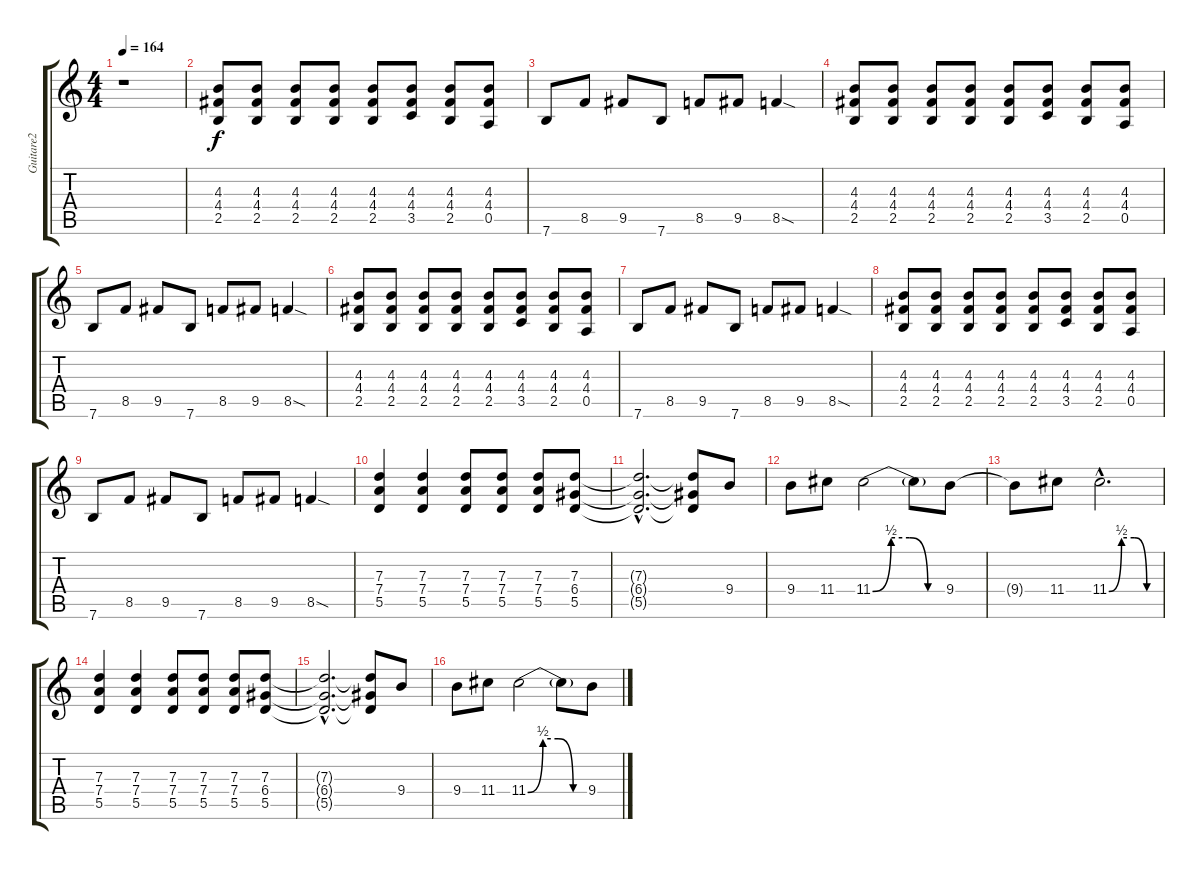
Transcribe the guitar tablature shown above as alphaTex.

\track ("Guitare2" "Guitare2") {instrument distortionguitar}
\staff {score tabs}
\tuning (E4 B3 G3 D3 A2 E2) {hide}
\ts (4 4)
\tempo 164
\clef g2
\ks c
r.1{dy f instrument distortionguitar} |
(4.3 4.4 2.5).8 (4.3 4.4 2.5).8 (4.3 4.4 2.5).8 (4.3 4.4 2.5).8 (4.3 4.4 2.5).8 (4.3 4.4 3.5).8 (4.3 4.4 2.5).8 (4.3 4.4 0.5).8 |
7.6.8 8.5.8 9.5.8 7.6.8 8.5.8 9.5.8 8.5{sod}.4 |
(4.3 4.4 2.5).8 (4.3 4.4 2.5).8 (4.3 4.4 2.5).8 (4.3 4.4 2.5).8 (4.3 4.4 2.5).8 (4.3 4.4 3.5).8 (4.3 4.4 2.5).8 (4.3 4.4 0.5).8 |
7.6.8 8.5.8 9.5.8 7.6.8 8.5.8 9.5.8 8.5{sod}.4 |
(4.3 4.4 2.5).8 (4.3 4.4 2.5).8 (4.3 4.4 2.5).8 (4.3 4.4 2.5).8 (4.3 4.4 2.5).8 (4.3 4.4 3.5).8 (4.3 4.4 2.5).8 (4.3 4.4 0.5).8 |
7.6.8 8.5.8 9.5.8 7.6.8 8.5.8 9.5.8 8.5{sod}.4 |
(4.3 4.4 2.5).8 (4.3 4.4 2.5).8 (4.3 4.4 2.5).8 (4.3 4.4 2.5).8 (4.3 4.4 2.5).8 (4.3 4.4 3.5).8 (4.3 4.4 2.5).8 (4.3 4.4 0.5).8 |
7.6.8 8.5.8 9.5.8 7.6.8 8.5.8 9.5.8 8.5{sod}.4 |
(7.3 7.4 5.5).4 (7.3 7.4 5.5).4 (7.3 7.4 5.5).8 (7.3 7.4 5.5).8 (7.3 7.4 5.5).8 (7.3 6.4 5.5).8 |
(7.3{hac t} 6.4{hac t} 5.5{hac t}).2{d} (7.3{t} 6.4{t} 5.5{t}).8 9.4.8 |
9.4.8 11.4.8 11.4{be (custom 0 0 15 2 30 2 45 0 60 0)}.2 11.4{t}.8 9.4.8 |
9.4{t}.8 11.4.8 11.4{be (custom 0 0 15 2 30 2 45 0 60 0) hac}.2{d} |
(7.3 7.4 5.5).4 (7.3 7.4 5.5).4 (7.3 7.4 5.5).8 (7.3 7.4 5.5).8 (7.3 7.4 5.5).8 (7.3 6.4 5.5).8 |
(7.3{hac t} 6.4{hac t} 5.5{hac t}).2{d} (7.3{t} 6.4{t} 5.5{t}).8 9.4.8 |
9.4.8 11.4.8 11.4{be (custom 0 0 15 2 30 2 45 0 60 0)}.2 11.4{t}.8 9.4.8
